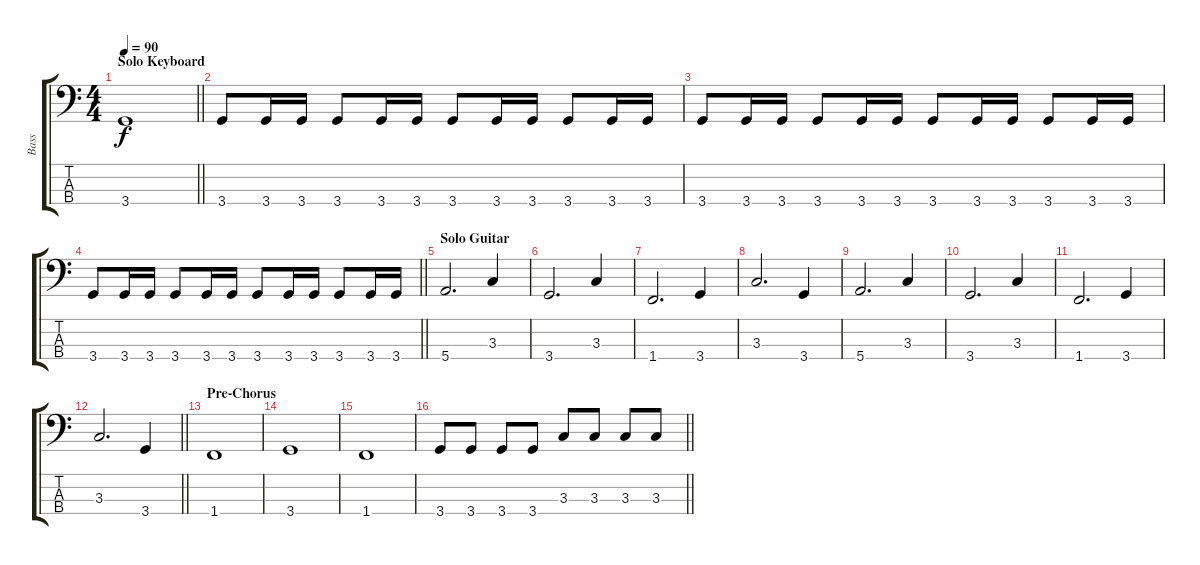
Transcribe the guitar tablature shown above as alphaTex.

\track ("Bass" "Bass") {instrument electricbassfinger}
\staff {score tabs}
\tuning (G2 D2 A1 E1) {hide}
\ts (4 4)
\section ("" "Solo Keyboard")
\tempo 90
\clef f4
\barLineRight lightlight
\ks c
3.4.1{dy f} |
3.4.8 3.4.16 3.4.16 3.4.8 3.4.16 3.4.16 3.4.8 3.4.16 3.4.16 3.4.8 3.4.16 3.4.16 |
3.4.8 3.4.16 3.4.16 3.4.8 3.4.16 3.4.16 3.4.8 3.4.16 3.4.16 3.4.8 3.4.16 3.4.16 |
\barLineRight lightlight
3.4.8 3.4.16 3.4.16 3.4.8 3.4.16 3.4.16 3.4.8 3.4.16 3.4.16 3.4.8 3.4.16 3.4.16 |
\section ("" "Solo Guitar")
5.4.2{d} 3.3.4 |
3.4.2{d} 3.3.4 |
1.4.2{d} 3.4.4 |
3.3.2{d} 3.4.4 |
5.4.2{d} 3.3.4 |
3.4.2{d} 3.3.4 |
1.4.2{d} 3.4.4 |
\barLineRight lightlight
3.3.2{d} 3.4.4 |
\section ("" "Pre-Chorus")
1.4.1 |
3.4.1 |
1.4.1 |
\barLineRight lightlight
3.4.8 3.4.8 3.4.8 3.4.8 3.3.8 3.3.8 3.3.8 3.3.8
